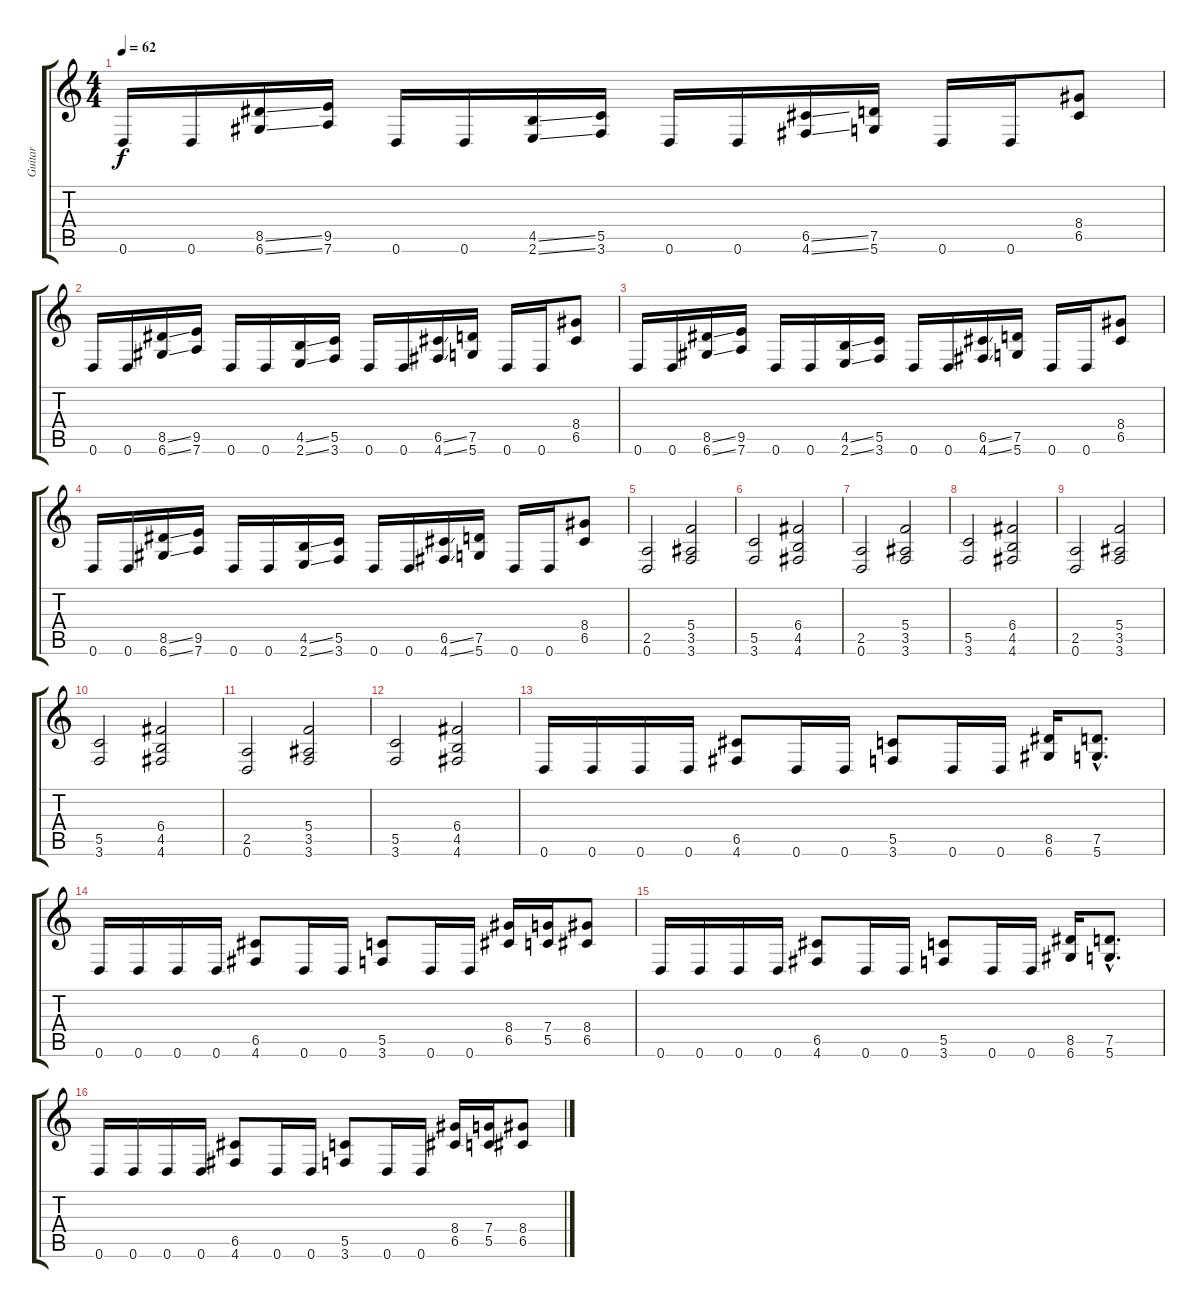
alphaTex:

\track ("Guitar" "Guitar") {instrument distortionguitar}
\staff {score tabs}
\tuning (D4 A3 F3 C3 G2 D2) {hide}
\ts (4 4)
\tempo 62
\clef g2
\ks c
0.6.16{dy f} 0.6.16 (8.5{ss} 6.6{ss}).16 (9.5 7.6).16 0.6.16 0.6.16 (4.5{ss} 2.6{ss}).16 (5.5 3.6).16 0.6.16 0.6.16 (6.5{ss} 4.6{ss}).16 (7.5 5.6).16 0.6.16 0.6.16 (8.4 6.5).8 |
0.6.16 0.6.16 (8.5{ss} 6.6{ss}).16 (9.5 7.6).16 0.6.16 0.6.16 (4.5{ss} 2.6{ss}).16 (5.5 3.6).16 0.6.16 0.6.16 (6.5{ss} 4.6{ss}).16 (7.5 5.6).16 0.6.16 0.6.16 (8.4 6.5).8 |
0.6.16 0.6.16 (8.5{ss} 6.6{ss}).16 (9.5 7.6).16 0.6.16 0.6.16 (4.5{ss} 2.6{ss}).16 (5.5 3.6).16 0.6.16 0.6.16 (6.5{ss} 4.6{ss}).16 (7.5 5.6).16 0.6.16 0.6.16 (8.4 6.5).8 |
0.6.16 0.6.16 (8.5{ss} 6.6{ss}).16 (9.5 7.6).16 0.6.16 0.6.16 (4.5{ss} 2.6{ss}).16 (5.5 3.6).16 0.6.16 0.6.16 (6.5{ss} 4.6{ss}).16 (7.5 5.6).16 0.6.16 0.6.16 (8.4 6.5).8 |
(2.5 0.6).2 (5.4 3.5 3.6).2 |
(5.5 3.6).2 (6.4 4.5 4.6).2 |
(2.5 0.6).2 (5.4 3.5 3.6).2 |
(5.5 3.6).2 (6.4 4.5 4.6).2 |
(2.5 0.6).2 (5.4 3.5 3.6).2 |
(5.5 3.6).2 (6.4 4.5 4.6).2 |
(2.5 0.6).2 (5.4 3.5 3.6).2 |
(5.5 3.6).2 (6.4 4.5 4.6).2 |
0.6.16 0.6.16 0.6.16 0.6.16 (6.5 4.6).8 0.6.16 0.6.16 (5.5 3.6).8 0.6.16 0.6.16 (8.5 6.6).16 (7.5{hac} 5.6{hac}).8{d} |
0.6.16 0.6.16 0.6.16 0.6.16 (6.5 4.6).8 0.6.16 0.6.16 (5.5 3.6).8 0.6.16 0.6.16 (8.4 6.5).16 (7.4 5.5).16 (8.4 6.5).8 |
0.6.16 0.6.16 0.6.16 0.6.16 (6.5 4.6).8 0.6.16 0.6.16 (5.5 3.6).8 0.6.16 0.6.16 (8.5 6.6).16 (7.5{hac} 5.6{hac}).8{d} |
0.6.16 0.6.16 0.6.16 0.6.16 (6.5 4.6).8 0.6.16 0.6.16 (5.5 3.6).8 0.6.16 0.6.16 (8.4 6.5).16 (7.4 5.5).16 (8.4 6.5).8
